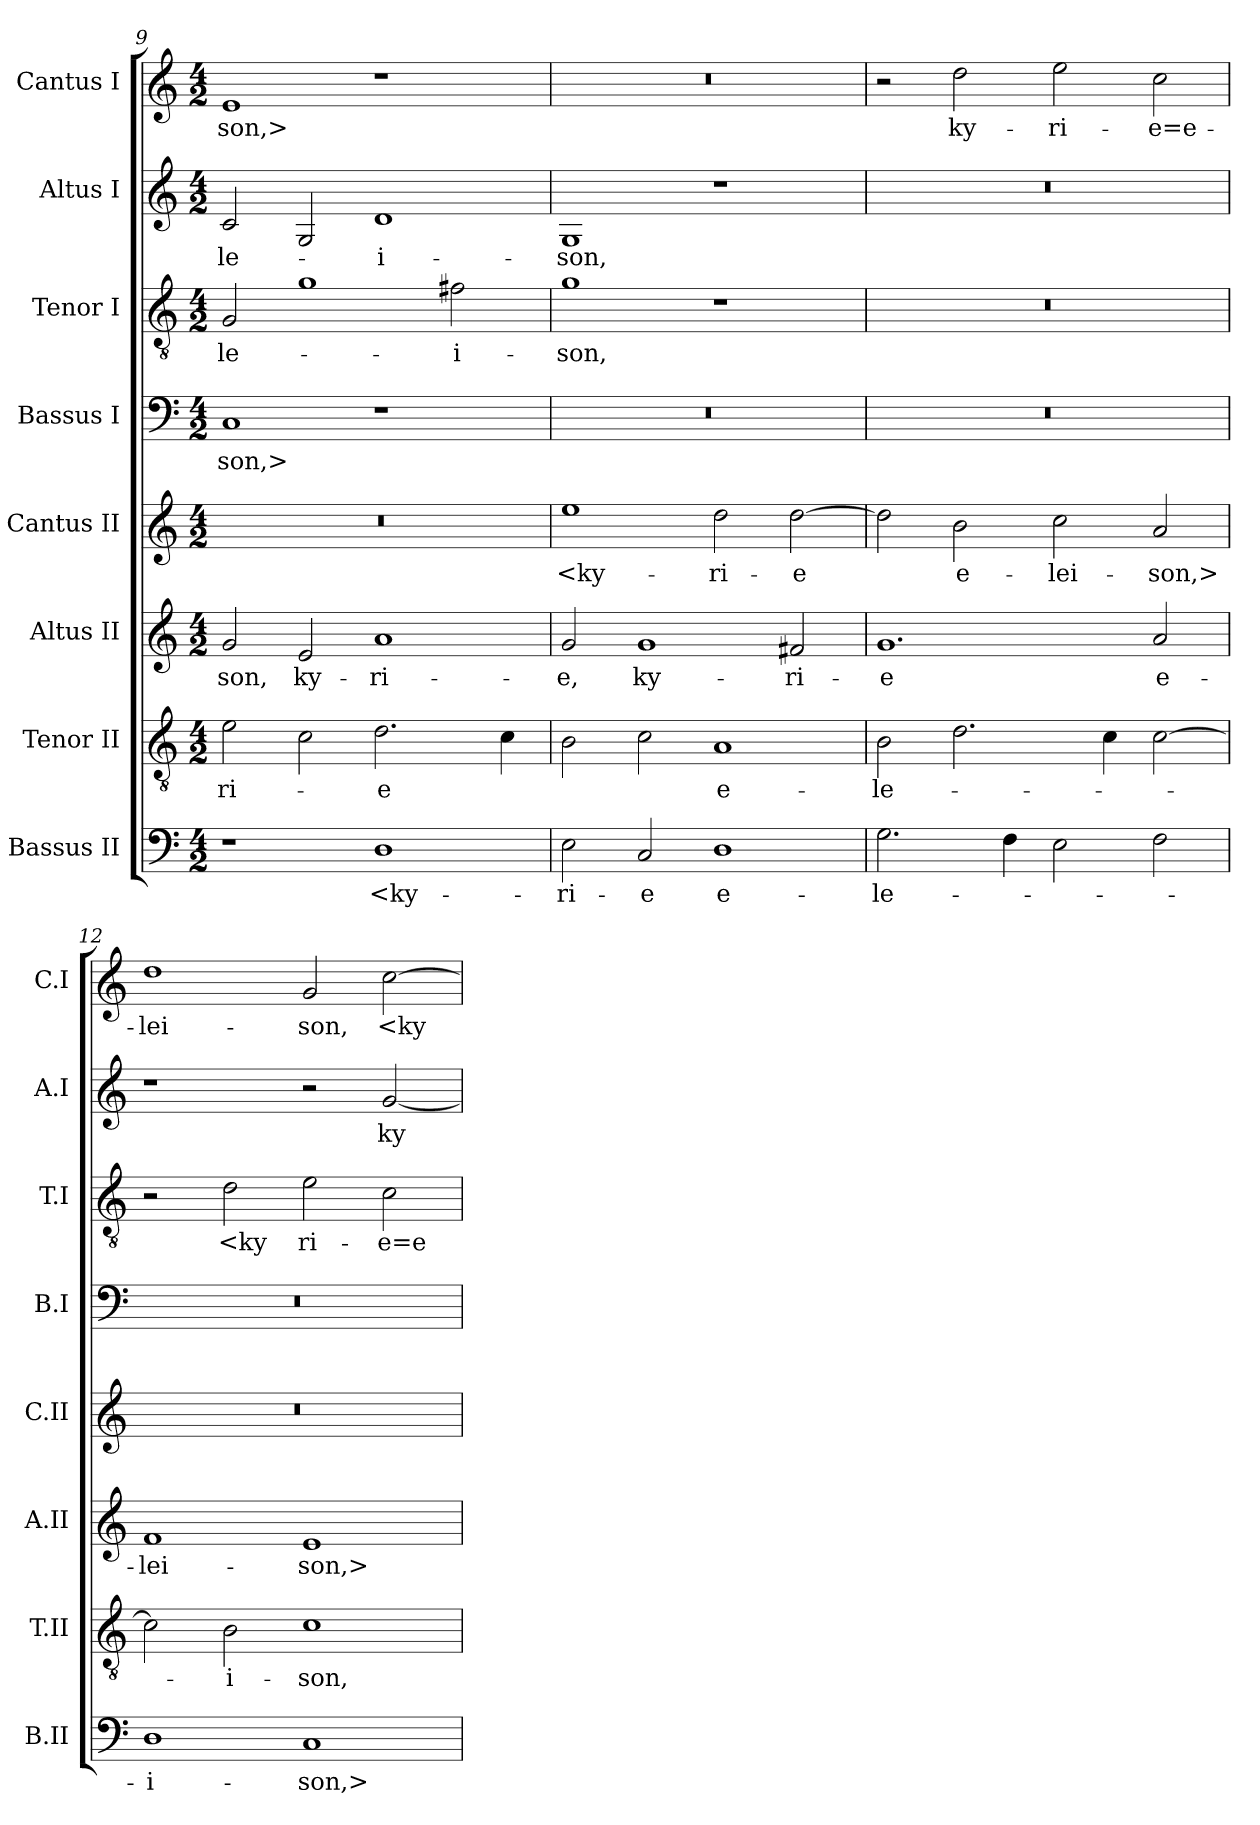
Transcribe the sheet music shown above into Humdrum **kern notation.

**kern	**text	**kern	**text	**kern	**text	**kern	**text	**kern	**text	**kern	**text	**kern	**text	**kern	**text
*part8	*part8	*part7	*part7	*part6	*part6	*part5	*part5	*part4	*part4	*part3	*part3	*part2	*part2	*part1	*part1
*staff8	*staff8	*staff7	*staff7	*staff6	*staff6	*staff5	*staff5	*staff4	*staff4	*staff3	*staff3	*staff2	*staff2	*staff1	*staff1
*I"Bassus II	*	*I"Tenor II	*	*I"Altus II	*	*I"Cantus II	*	*I"Bassus I	*	*I"Tenor I	*	*I"Altus I	*	*I"Cantus I	*
*I'B.II	*	*I'T.II	*	*I'A.II	*	*I'C.II	*	*I'B.I	*	*I'T.I	*	*I'A.I	*	*I'C.I	*
*clefF4	*	*clefGv2	*	*clefG2	*	*clefG2	*	*clefF4	*	*clefGv2	*	*clefG2	*	*clefG2	*
*	*	*ITrd7c12	*	*	*	*	*	*	*	*ITrd7c12	*	*	*	*	*
*k[]	*	*k[]	*	*k[]	*	*k[]	*	*k[]	*	*k[]	*	*k[]	*	*k[]	*
*C:	*	*C:	*	*C:	*	*C:	*	*C:	*	*C:	*	*C:	*	*C:	*
*M4/2	*	*M4/2	*	*M4/2	*	*M4/2	*	*M4/2	*	*M4/2	*	*M4/2	*	*M4/2	*
=9	=9	=9	=9	=9	=9	=9	=9	=9	=9	=9	=9	=9	=9	=9	=9
1r	.	2E\	-ri-	2g/	-son,	0r	.	1C/	-son,>	2GG/	-le-	2c/	-le-	1e/	-son,>
.	.	2C\	.	2e/	ky-	.	.	.	.	1G\	.	2G/	.	.	.
1D\	<ky-	2.D\	-e	1a/	-ri-	.	.	1r	.	.	.	1d/	-i-	1r	.
.	.	.	.	.	.	.	.	.	.	2F#\	-i-	.	.	.	.
.	.	4C\	.	.	.	.	.	.	.	.	.	.	.	.	.
=10	=10	=10	=10	=10	=10	=10	=10	=10	=10	=10	=10	=10	=10	=10	=10
2E\	-ri-	2BB\	.	2g/	-e,	1ee\	<ky-	0r	.	1G\	-son,	1G/	-son,	0r	.
2C/	-e	2C\	.	1g/	ky-	.	.	.	.	.	.	.	.	.	.
1D\	e-	1AA/	e-	.	.	2dd\	-ri-	.	.	1r	.	1r	.	.	.
.	.	.	.	2f#/	-ri-	[2dd\	-e	.	.	.	.	.	.	.	.
=11	=11	=11	=11	=11	=11	=11	=11	=11	=11	=11	=11	=11	=11	=11	=11
2.G\	-le-	2BB\	-le-	1.g/	-e	2dd\]	.	0r	.	0r	.	0r	.	2r	.
.	.	2.D\	.	.	.	2b\	e-	.	.	.	.	.	.	2dd\	ky-
4F\	.	.	.	.	.	.	.	.	.	.	.	.	.	.	.
2E\	.	.	.	.	.	2cc\	-lei-	.	.	.	.	.	.	2ee\	-ri-
.	.	4C\	.	.	.	.	.	.	.	.	.	.	.	.	.
2F\	.	[2C\	.	2a/	e-	2a/	-son,>	.	.	.	.	.	.	2cc\	-e=e-
=12	=12	=12	=12	=12	=12	=12	=12	=12	=12	=12	=12	=12	=12	=12	=12
1D\	-i-	2C\]	.	1f/	-lei-	0r	.	0r	.	2r	.	1r	.	1dd\	-lei-
.	.	2BB\	-i-	.	.	.	.	.	.	2D\	<ky	.	.	.	.
1C/	-son,>	1C\	-son,	1e/	-son,>	.	.	.	.	2E\	ri-	2r	.	2g/	-son,
.	.	.	.	.	.	.	.	.	.	2C\	-e=e-	[2g/	ky-	[2cc\	<ky-
=	=	=	=	=	=	=	=	=	=	=	=	=	=	=	=
*-	*-	*-	*-	*-	*-	*-	*-	*-	*-	*-	*-	*-	*-	*-	*-
